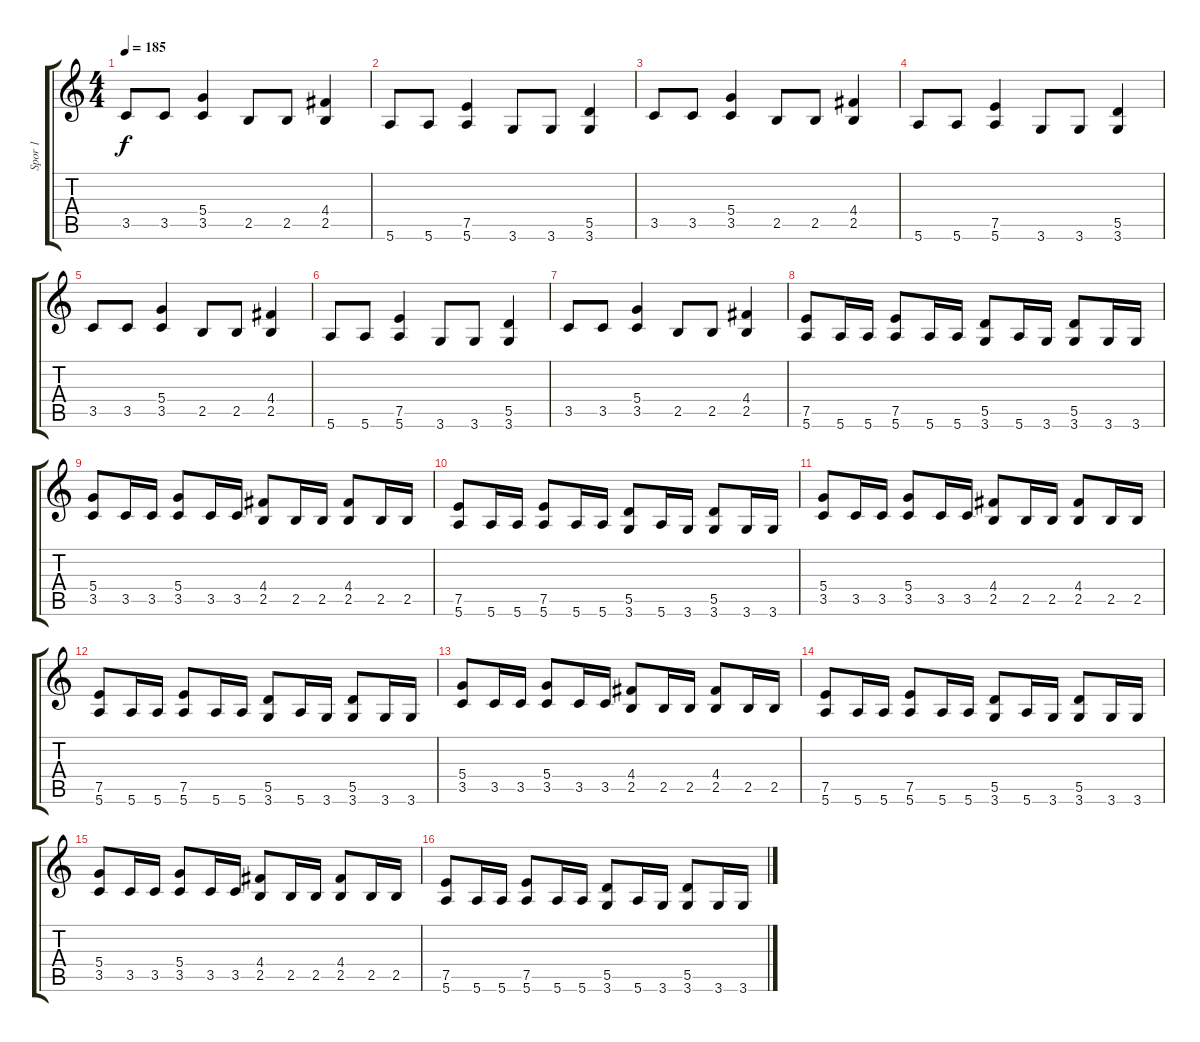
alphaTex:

\track ("Spor 1" "Spor 1") {instrument distortionguitar}
\staff {score tabs}
\tuning (E4 B3 G3 D3 A2 E2) {hide}
\ts (4 4)
\tempo 185
\clef g2
\ks c
3.5.8{dy f} 3.5.8 (5.4 3.5).4 2.5.8 2.5.8 (4.4 2.5).4 |
5.6.8 5.6.8 (7.5 5.6).4 3.6.8 3.6.8 (5.5 3.6).4 |
3.5.8 3.5.8 (5.4 3.5).4 2.5.8 2.5.8 (4.4 2.5).4 |
5.6.8 5.6.8 (7.5 5.6).4 3.6.8 3.6.8 (5.5 3.6).4 |
3.5.8 3.5.8 (5.4 3.5).4 2.5.8 2.5.8 (4.4 2.5).4 |
5.6.8 5.6.8 (7.5 5.6).4 3.6.8 3.6.8 (5.5 3.6).4 |
3.5.8 3.5.8 (5.4 3.5).4 2.5.8 2.5.8 (4.4 2.5).4 |
(7.5 5.6).8 5.6.16 5.6.16 (7.5 5.6).8 5.6.16 5.6.16 (5.5 3.6).8 5.6.16 3.6.16 (5.5 3.6).8 3.6.16 3.6.16 |
(5.4 3.5).8 3.5.16 3.5.16 (5.4 3.5).8 3.5.16 3.5.16 (4.4 2.5).8 2.5.16 2.5.16 (4.4 2.5).8 2.5.16 2.5.16 |
(7.5 5.6).8 5.6.16 5.6.16 (7.5 5.6).8 5.6.16 5.6.16 (5.5 3.6).8 5.6.16 3.6.16 (5.5 3.6).8 3.6.16 3.6.16 |
(5.4 3.5).8 3.5.16 3.5.16 (5.4 3.5).8 3.5.16 3.5.16 (4.4 2.5).8 2.5.16 2.5.16 (4.4 2.5).8 2.5.16 2.5.16 |
(7.5 5.6).8 5.6.16 5.6.16 (7.5 5.6).8 5.6.16 5.6.16 (5.5 3.6).8 5.6.16 3.6.16 (5.5 3.6).8 3.6.16 3.6.16 |
(5.4 3.5).8 3.5.16 3.5.16 (5.4 3.5).8 3.5.16 3.5.16 (4.4 2.5).8 2.5.16 2.5.16 (4.4 2.5).8 2.5.16 2.5.16 |
(7.5 5.6).8 5.6.16 5.6.16 (7.5 5.6).8 5.6.16 5.6.16 (5.5 3.6).8 5.6.16 3.6.16 (5.5 3.6).8 3.6.16 3.6.16 |
(5.4 3.5).8 3.5.16 3.5.16 (5.4 3.5).8 3.5.16 3.5.16 (4.4 2.5).8 2.5.16 2.5.16 (4.4 2.5).8 2.5.16 2.5.16 |
(7.5 5.6).8 5.6.16 5.6.16 (7.5 5.6).8 5.6.16 5.6.16 (5.5 3.6).8 5.6.16 3.6.16 (5.5 3.6).8 3.6.16 3.6.16
